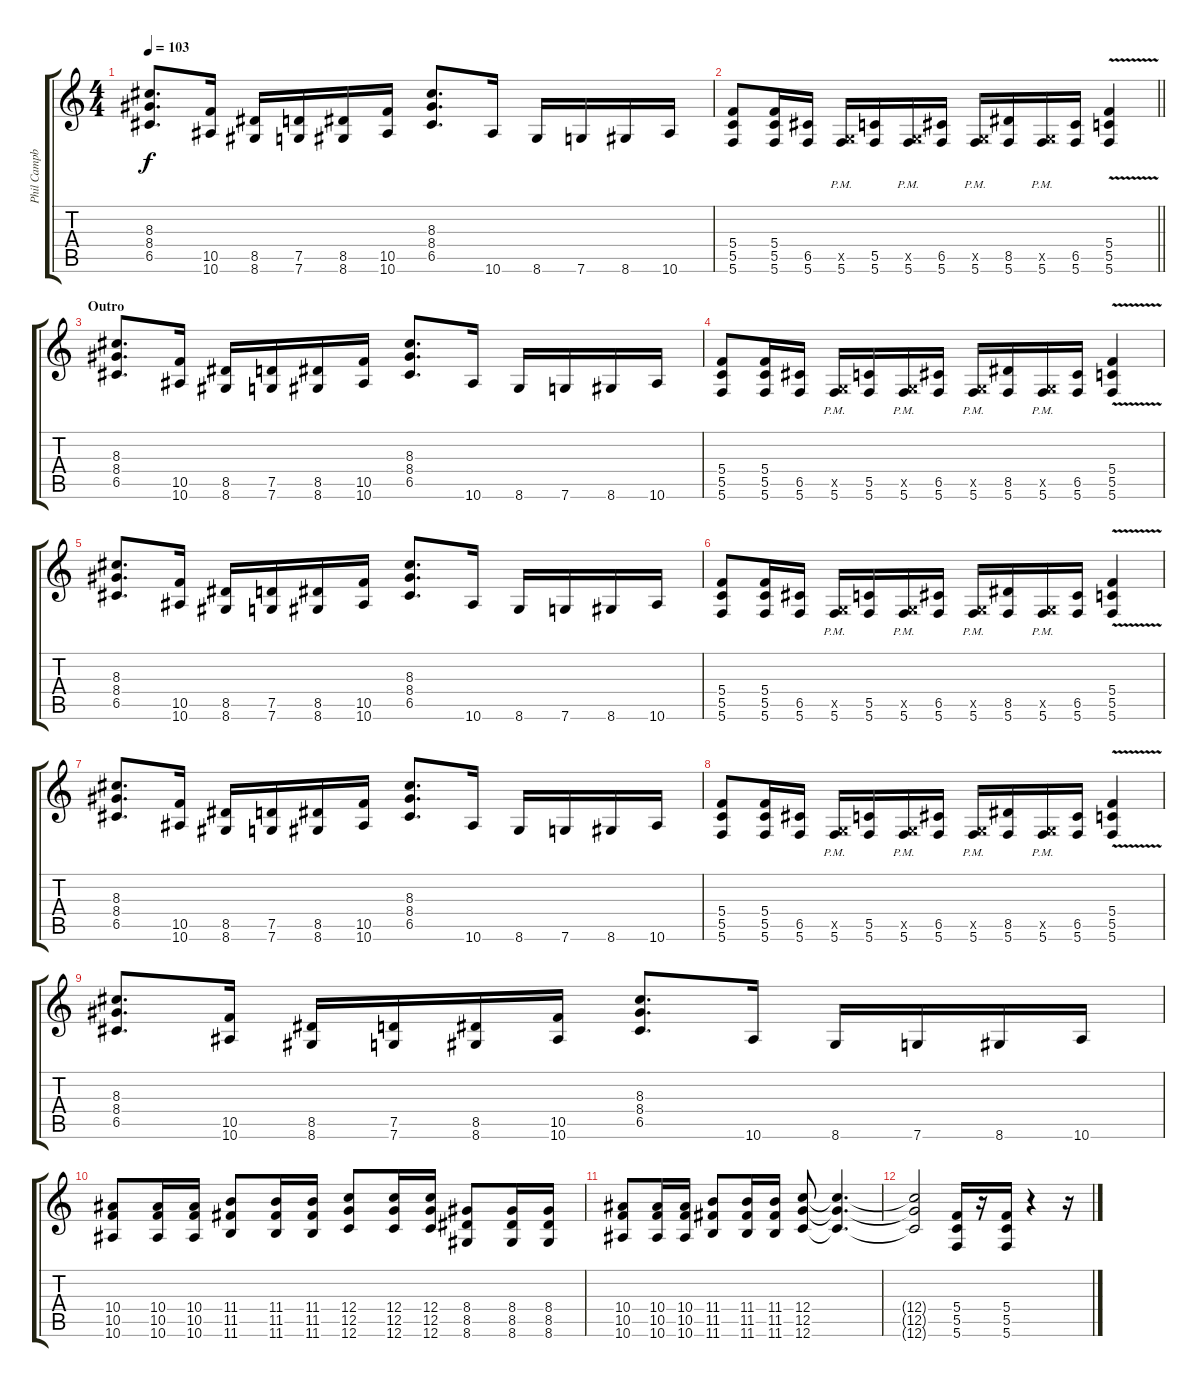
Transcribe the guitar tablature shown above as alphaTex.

\track ("Phil Campbell" "Phil Campb") {instrument distortionguitar}
\staff {score tabs}
\tuning (D4 A3 F3 C3 G2 C2) {hide}
\ts (4 4)
\tempo 103
\clef g2
\ks c
(8.3 8.4 6.5).8{d dy f} (10.5 10.6).16 (8.5 8.6).16 (7.5 7.6).16 (8.5 8.6).16 (10.5 10.6).16 (8.3 8.4 6.5).8{d} 10.6.16 8.6.16 7.6.16 8.6.16 10.6.16 |
\barLineRight lightlight
(5.4 5.5 5.6).8 (5.4 5.5 5.6).16 (6.5 5.6).16 (0.5{x} 5.6{pm}).16 (5.5 5.6).16 (0.5{x} 5.6{pm}).16 (6.5 5.6).16 (0.5{x} 5.6{pm}).16 (8.5 5.6).16 (0.5{x} 5.6{pm}).16 (6.5 5.6).16 (5.4 5.5 5.6{v}).4 |
\section ("" "Outro")
(8.3 8.4 6.5).8{d} (10.5 10.6).16 (8.5 8.6).16 (7.5 7.6).16 (8.5 8.6).16 (10.5 10.6).16 (8.3 8.4 6.5).8{d} 10.6.16 8.6.16 7.6.16 8.6.16 10.6.16 |
(5.4 5.5 5.6).8 (5.4 5.5 5.6).16 (6.5 5.6).16 (0.5{x} 5.6{pm}).16 (5.5 5.6).16 (0.5{x} 5.6{pm}).16 (6.5 5.6).16 (0.5{x} 5.6{pm}).16 (8.5 5.6).16 (0.5{x} 5.6{pm}).16 (6.5 5.6).16 (5.4 5.5 5.6{v}).4 |
(8.3 8.4 6.5).8{d} (10.5 10.6).16 (8.5 8.6).16 (7.5 7.6).16 (8.5 8.6).16 (10.5 10.6).16 (8.3 8.4 6.5).8{d} 10.6.16 8.6.16 7.6.16 8.6.16 10.6.16 |
(5.4 5.5 5.6).8 (5.4 5.5 5.6).16 (6.5 5.6).16 (0.5{x} 5.6{pm}).16 (5.5 5.6).16 (0.5{x} 5.6{pm}).16 (6.5 5.6).16 (0.5{x} 5.6{pm}).16 (8.5 5.6).16 (0.5{x} 5.6{pm}).16 (6.5 5.6).16 (5.4 5.5 5.6{v}).4 |
(8.3 8.4 6.5).8{d} (10.5 10.6).16 (8.5 8.6).16 (7.5 7.6).16 (8.5 8.6).16 (10.5 10.6).16 (8.3 8.4 6.5).8{d} 10.6.16 8.6.16 7.6.16 8.6.16 10.6.16 |
(5.4 5.5 5.6).8 (5.4 5.5 5.6).16 (6.5 5.6).16 (0.5{x} 5.6{pm}).16 (5.5 5.6).16 (0.5{x} 5.6{pm}).16 (6.5 5.6).16 (0.5{x} 5.6{pm}).16 (8.5 5.6).16 (0.5{x} 5.6{pm}).16 (6.5 5.6).16 (5.4 5.5 5.6{v}).4 |
(8.3 8.4 6.5).8{d} (10.5 10.6).16 (8.5 8.6).16 (7.5 7.6).16 (8.5 8.6).16 (10.5 10.6).16 (8.3 8.4 6.5).8{d} 10.6.16 8.6.16 7.6.16 8.6.16 10.6.16 |
(10.4 10.5 10.6).8 (10.4 10.5 10.6).16 (10.4 10.5 10.6).16 (11.4 11.5 11.6).8 (11.4 11.5 11.6).16 (11.4 11.5 11.6).16 (12.4 12.5 12.6).8 (12.4 12.5 12.6).16 (12.4 12.5 12.6).16 (8.4 8.5 8.6).8 (8.4 8.5 8.6).16 (8.4 8.5 8.6).16 |
(10.4 10.5 10.6).8 (10.4 10.5 10.6).16 (10.4 10.5 10.6).16 (11.4 11.5 11.6).8 (11.4 11.5 11.6).16 (11.4 11.5 11.6).16 (12.4 12.5 12.6).8 (12.4{t} 12.5{t} 12.6{t}).4{d} |
(12.4{t} 12.5{t} 12.6{t}).2 (5.4 5.5 5.6).16 r.16 (5.4 5.5 5.6).16 r.4 r.16
